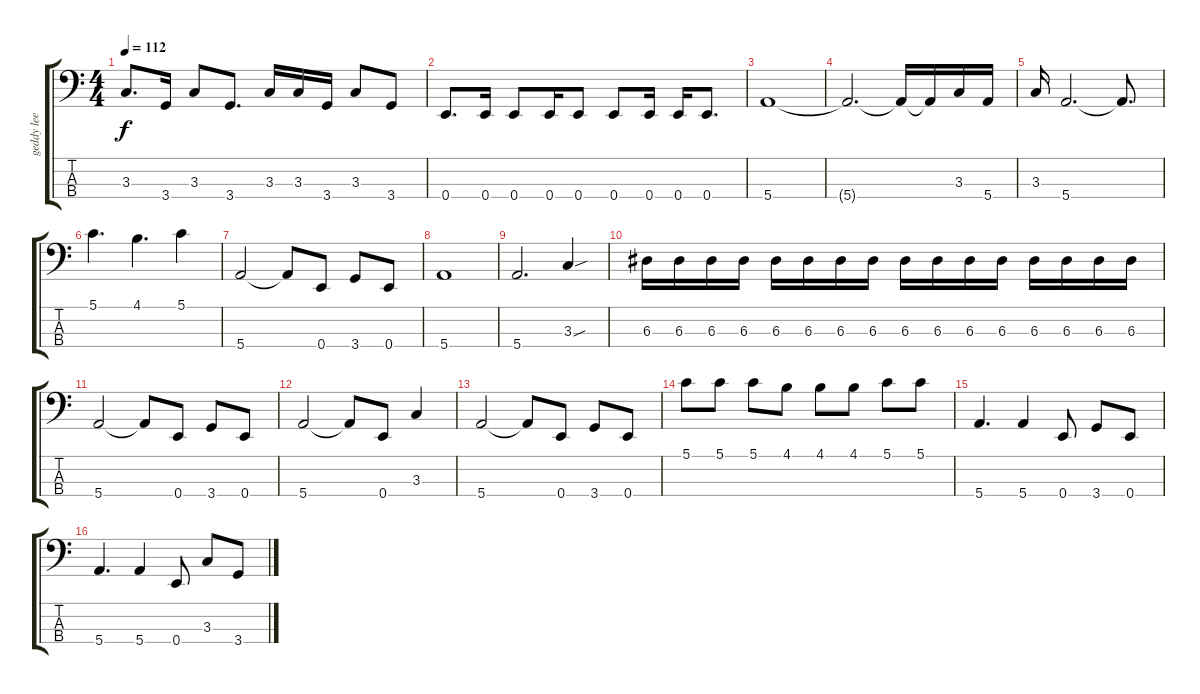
\track ("geddy lee" "geddy lee") {instrument electricbassfinger}
\staff {score tabs}
\tuning (G2 D2 A1 E1) {hide}
\ts (4 4)
\tempo 112
\clef f4
\ks c
3.3.8{d dy f} 3.4.16 3.3.8 3.4.8{d} 3.3.16 3.3.16 3.4.16 3.3.8 3.4.8 |
0.4.8{d} 0.4.16 0.4.8 0.4.16 0.4.8 0.4.8 0.4.16 0.4.16 0.4.8{d} |
5.4.1 |
5.4{t}.2{d} 5.4{t}.16 5.4{t}.16 3.3.16 5.4.16 |
3.3.16 5.4.2{d} 5.4{t}.8{d} |
5.1.4{d} 4.1.4{d} 5.1.4 |
5.4.2 5.4{t}.8 0.4.8 3.4.8 0.4.8 |
5.4.1 |
5.4.2{d} 3.3{sou}.4 |
6.3.16 6.3.16 6.3.16 6.3.16 6.3.16 6.3.16 6.3.16 6.3.16 6.3.16 6.3.16 6.3.16 6.3.16 6.3.16 6.3.16 6.3.16 6.3.16 |
5.4.2 5.4{t}.8 0.4.8 3.4.8 0.4.8 |
5.4.2 5.4{t}.8 0.4.8 3.3.4 |
5.4.2 5.4{t}.8 0.4.8 3.4.8 0.4.8 |
5.1.8 5.1.8 5.1.8 4.1.8 4.1.8 4.1.8 5.1.8 5.1.8 |
5.4.4{d} 5.4.4 0.4.8 3.4.8 0.4.8 |
5.4.4{d} 5.4.4 0.4.8 3.3.8 3.4.8
